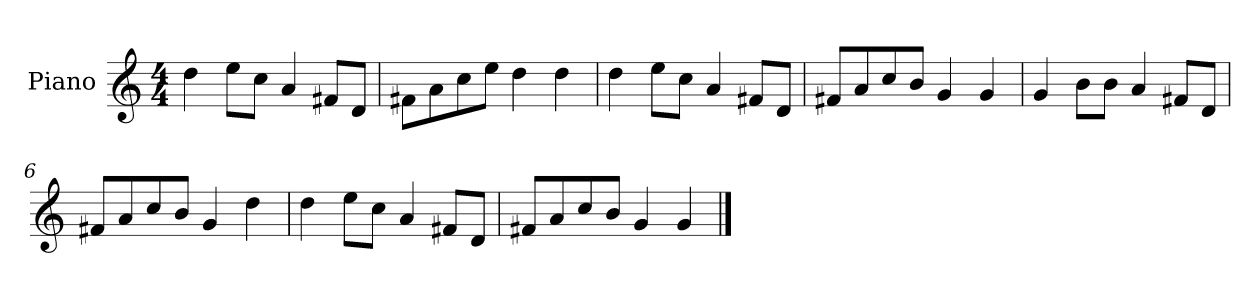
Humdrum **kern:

**kern
*part1
*staff1
*I"Piano
*I'P-no
*clefG2
*k[]
*M4/4
*MM90
=1
4dd\
8ee\L
8cc\J
4a/
8f#X/L
8d/J
=2
8f#X\L
8a\
8cc\
8ee\J
4dd\
4dd\
=3
4dd\
8ee\L
8cc\J
4a/
8f#X/L
8d/J
=4
8f#X/L
8a/
8cc/
8b/J
4g/
4g/
=5
4g/
8b\L
8b\J
4a/
8f#X/L
8d/J
=6
8f#X/L
8a/
8cc/
8b/J
4g/
4dd\
!!LO:LB:g=z
=7
4dd\
8ee\L
8cc\J
4a/
8f#X/L
8d/J
=8
8f#X/L
8a/
8cc/
8b/J
4g/
4g/
==
*-
